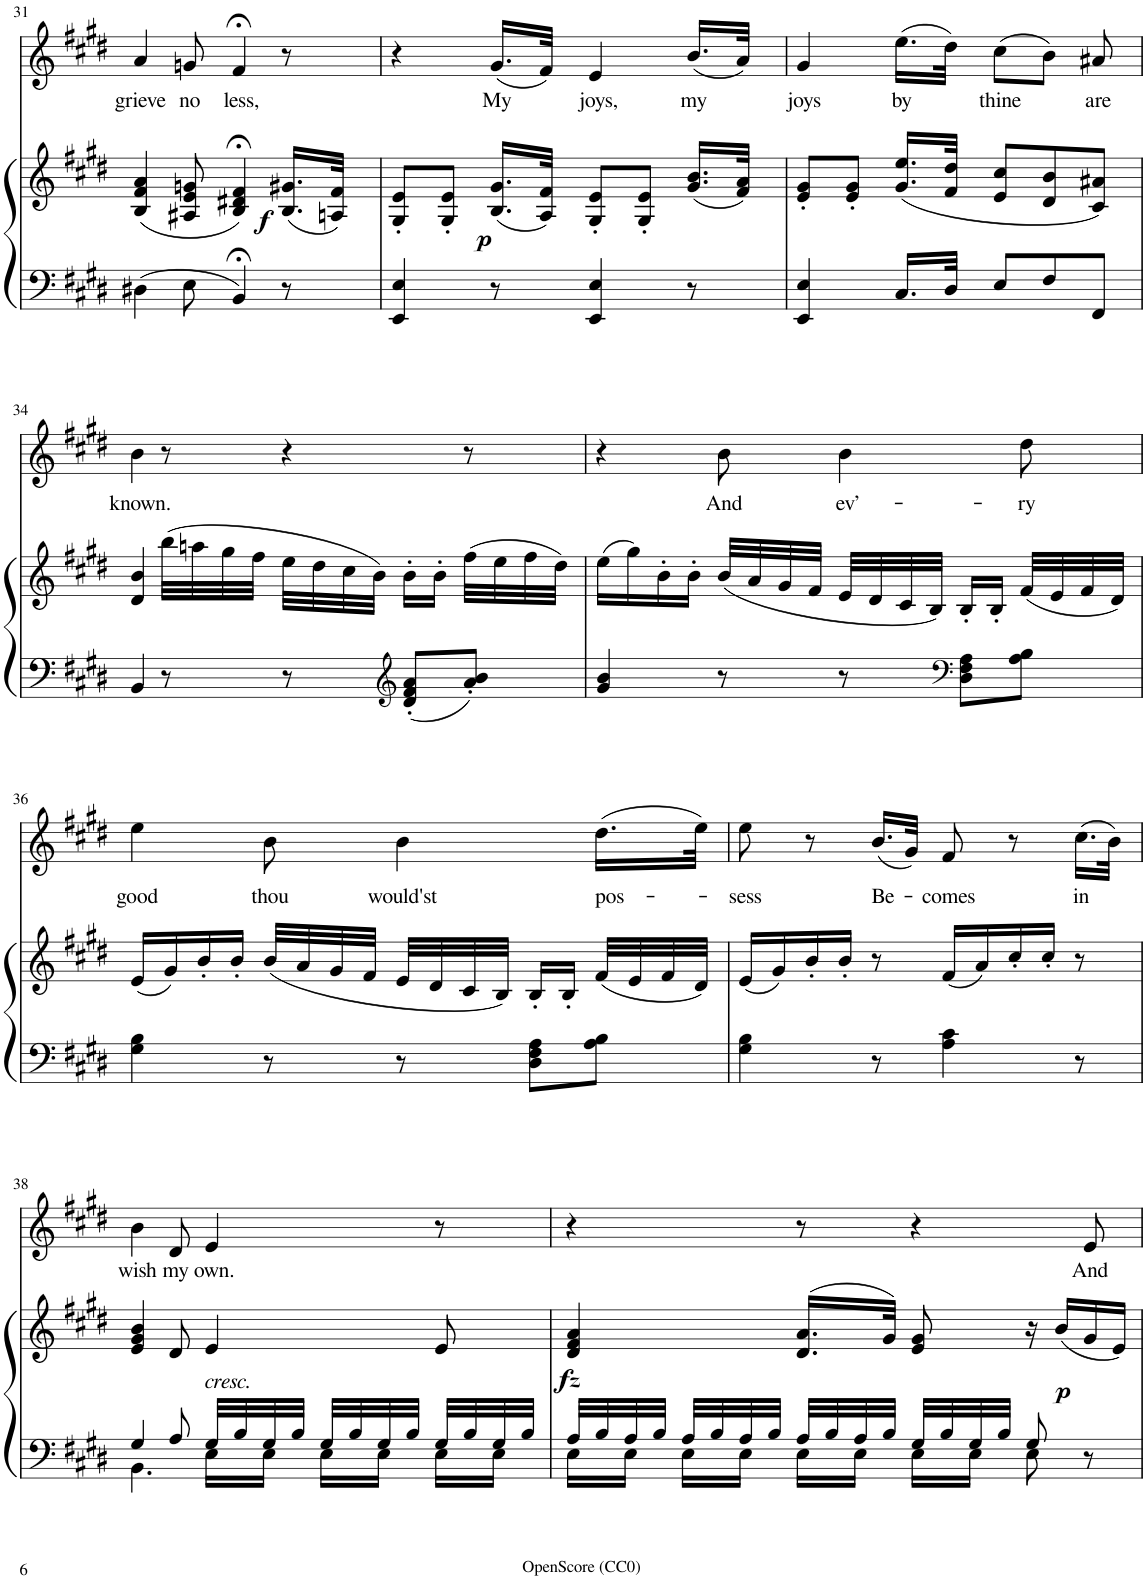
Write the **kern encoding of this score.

**kern	**kern	**dynam	**kern	**text
*part2	*part2	*part2	*part1	*part1
*staff3	*staff2	*staff2/3	*staff1	*staff1
*I"Piano	*	*	*I"Voice	*
*I'Pno	*	*	*	*
!!LO:PB:g=z
*clefF4	*clefG2	*	*clefG2	*
*k[f#c#g#d#]	*k[f#c#g#d#]	*	*k[f#c#g#d#]	*
*M6/8	*M6/8	*	*M6/8	*
=31	=31	=31	=31	=31
!	!	!	!	!LO:LY:b
4D#X\	(4B/ 4f#/ 4a/	.	4a/	grieve
!	!	!	!	!LO:LY:b
8E\	8A#X/ 8e/ 8gn/	.	8gn/	no
!	!	!	!	!LO:LY:b
4BB;</	4B/;< 4d#X/;< 4f#/;<)	.	4f#;</	less,
!	!	!LO:DY:b	!	!
8r	(16.B/ 16.g#X/LL	f	8r	.
.	32An/ 32f#/JJk)	.	.	.
=32	=32	=32	=32	=32
4EE/ 4E/	8G#/' 8e/'L	.	4r	.
.	8G#/' 8e/'J	.	.	.
!	!	!LO:DY:b	!	!LO:LY:b
8r	(16.B/ 16.g#/LL	p	(16.g#/LL	My
.	32A/ 32f#/JJk)	.	32f#/JJk)	.
!	!	!	!	!LO:LY:b
4EE/ 4E/	8G#/' 8e/'L	.	4e/	joys,
.	8G#/' 8e/'J	.	.	.
!	!	!	!	!LO:LY:b
8r	(16.g#/ 16.b/LL	.	(16.b/LL	my
.	32f#/ 32a/JJk)	.	32a/JJk)	.
=33	=33	=33	=33	=33
!	!	!	!	!LO:LY:b
4EE/ 4E/	8e/' 8g#/'L	.	4g#/	joys
.	8e/' 8g#/'J	.	.	.
!	!	!	!	!LO:LY:b
16.C#/LL	(16.g#/ 16.ee/LL	.	(16.ee\LL	by
32D#/JJk	32f#/ 32dd#/JJk	.	32dd#\JJk)	.
!	!	!	!	!LO:LY:b
8E/L	8e/ 8cc#/L	.	(8cc#\L	thine
8F#/	8d#/ 8b/	.	8b\J)	.
!	!	!	!	!LO:LY:b
8FF#/J	8c#/ 8a#X/J)	.	8a#X/	are
!!LO:LB:g=z
=34	=34	=34	=34	=34
!	!	!	!	!LO:LY:b
4BB/	4d#/ 4b/	.	4b\	known.
8r	(32bb\LLL	.	8r	.
.	32aan\	.	.	.
.	32gg#\	.	.	.
.	32ff#\JJJ	.	.	.
8r	32ee\LLL	.	4r	.
.	32dd#\	.	.	.
.	32cc#\	.	.	.
.	32b\JJJ)	.	.	.
*clefG2	*	*	*	*
8d#/' 8f#/' 8a/'L	16b'\LL	.	.	.
.	16b'\JJ	.	.	.
8a/' 8b/'J	(32ff#\LLL	.	8r	.
.	32ee\	.	.	.
.	32ff#\	.	.	.
.	32dd#\JJJ)	.	.	.
=35	=35	=35	=35	=35
4g#/ 4b/	(16ee\LL	.	4r	.
.	16gg#\)	.	.	.
.	16b'\	.	.	.
.	16b'\JJ	.	.	.
!	!	!	!	!LO:LY:b
8r	(32b/LLL	.	8b\	And
.	32a/	.	.	.
.	32g#/	.	.	.
.	32f#/JJJ	.	.	.
!	!	!	!	!LO:LY:b
8r	32e/LLL	.	4b\	ev’-
.	32d#/	.	.	.
.	32c#/	.	.	.
.	32B/JJJ)	.	.	.
*clefF4	*	*	*	*
8D#\ 8F#\ 8A\L	16B'/LL	.	.	.
.	16B'/JJ	.	.	.
!	!	!	!	!LO:LY:b
8A\ 8B\J	(32f#/LLL	.	8dd#\	-ry
.	32e/	.	.	.
.	32f#/	.	.	.
.	32d#/JJJ)	.	.	.
!!LO:LB:g=z
=36	=36	=36	=36	=36
!	!	!	!	!LO:LY:b
4G#\ 4B\	(16e/LL	.	4ee\	good
.	16g#/)	.	.	.
.	16b'/	.	.	.
.	16b'/JJ	.	.	.
!	!	!	!	!LO:LY:b
8r	(32b/LLL	.	8b\	thou
.	32a/	.	.	.
.	32g#/	.	.	.
.	32f#/JJJ	.	.	.
!	!	!	!	!LO:LY:b
8r	32e/LLL	.	4b\	would'st
.	32d#/	.	.	.
.	32c#/	.	.	.
.	32B/JJJ)	.	.	.
8D#\ 8F#\ 8A\L	16B'/LL	.	.	.
.	16B'/JJ	.	.	.
!	!	!	!	!LO:LY:b
8A\ 8B\J	(32f#/LLL	.	(16.dd#\LL	pos-
.	32e/	.	.	.
.	32f#/	.	.	.
.	32d#/JJJ)	.	32ee\JJk)	.
=37	=37	=37	=37	=37
!	!	!	!	!LO:LY:b
4G#\ 4B\	(16e/LL	.	8ee\	-sess
.	16g#/)	.	.	.
.	16b'/	.	8r	.
.	16b'/JJ	.	.	.
!	!	!	!	!LO:LY:b
8r	8r	.	(16.b/LL	Be-
.	.	.	32g#/JJk)	.
!	!	!	!	!LO:LY:b
4A\ 4c#\	(16f#/LL	.	8f#/	-comes
.	16a/)	.	.	.
.	16cc#'/	.	8r	.
.	16cc#'/JJ	.	.	.
!	!	!	!	!LO:LY:b
8r	8r	.	(16.cc#\LL	in
.	.	.	32b\JJk)	.
!!LO:LB:g=z
=38	=38	=38	=38	=38
*^	*	*	*	*
!	!	!	!	!	!LO:LY:b
4G#/	4.BB\	4e/ 4g#/ 4b/	.	4b\	wish
!	!	!	!	!	!LO:LY:b
8A/	.	8d#/	.	8d#/	my
!	!	!LO:TX:b:i:t=cresc.	!	!	!
!	!	!	!	!	!LO:LY:b
32G#/LLL	16E\LL	4e/	.	4e/	own.
32B/	.	.	.	.	.
32G#/	16E\JJ	.	.	.	.
32B/JJJ	.	.	.	.	.
32G#/LLL	16E\LL	.	.	.	.
32B/	.	.	.	.	.
32G#/	16E\JJ	.	.	.	.
32B/JJJ	.	.	.	.	.
32G#/LLL	16E\LL	8e/	.	8r	.
32B/	.	.	.	.	.
32G#/	16E\JJ	.	.	.	.
32B/JJJ	.	.	.	.	.
=39	=39	=39	=39	=39	=39
!	!	!	!LO:DY:b	!	!
32A/LLL	16E\LL	4d#/ 4f#/ 4a/	fz	4r	.
32B/	.	.	.	.	.
32A/	16E\JJ	.	.	.	.
32B/JJJ	.	.	.	.	.
32A/LLL	16E\LL	.	.	.	.
32B/	.	.	.	.	.
32A/	16E\JJ	.	.	.	.
32B/JJJ	.	.	.	.	.
32A/LLL	16E\LL	(>16.d#/ 16.a/LL	.	8r	.
32B/	.	.	.	.	.
32A/	16E\JJ	.	.	.	.
32B/JJJ	.	32g#/JJk)	.	.	.
32G#/LLL	16E\LL	8e/ 8g#/	.	4r	.
32B/	.	.	.	.	.
32G#/	16E\JJ	.	.	.	.
32B/JJJ	.	.	.	.	.
8G#/	8E\	16r	.	.	.
!	!	!	!LO:DY:b	!	!
.	.	(16b/LL	p	.	.
!	!	!	!	!	!LO:LY:b
8r	8ryy	16g#/	.	8e/	And
.	.	16e/JJ)	.	.	.
*v	*v	*	*	*	*
=	=	=	=	=
*-	*-	*-	*-	*-
